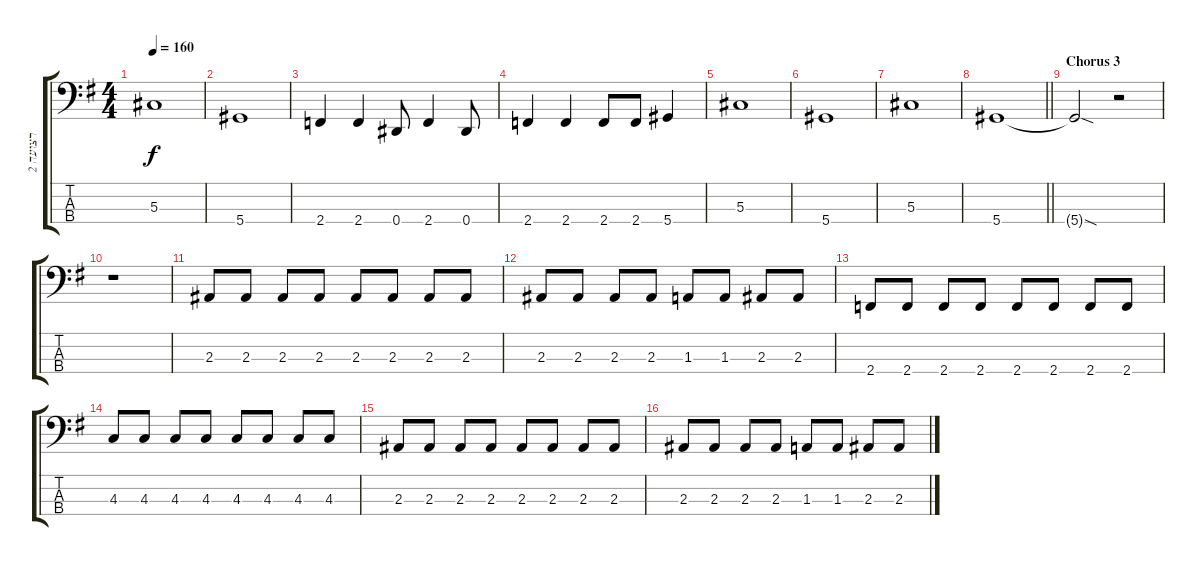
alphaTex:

\track ("רצועה 2" "רצועה 2") {instrument electricbassfinger}
\staff {score tabs}
\tuning (Gb2 Db2 Ab1 Eb1) {hide}
\ts (4 4)
\tempo 160
\clef f4
\ks eminor
5.3.1{dy f} |
5.4.1 |
2.4.4 2.4.4 0.4.8 2.4.4 0.4.8 |
2.4.4 2.4.4 2.4.8 2.4.8 5.4.4 |
5.3.1 |
5.4.1 |
5.3.1 |
\barLineRight lightlight
5.4.1 |
\section ("" "Chorus 3")
5.4{sod t}.2 r.2 |
r.1 |
2.3.8 2.3.8 2.3.8 2.3.8 2.3.8 2.3.8 2.3.8 2.3.8 |
2.3.8 2.3.8 2.3.8 2.3.8 1.3.8 1.3.8 2.3.8 2.3.8 |
2.4.8 2.4.8 2.4.8 2.4.8 2.4.8 2.4.8 2.4.8 2.4.8 |
4.3.8 4.3.8 4.3.8 4.3.8 4.3.8 4.3.8 4.3.8 4.3.8 |
2.3.8 2.3.8 2.3.8 2.3.8 2.3.8 2.3.8 2.3.8 2.3.8 |
2.3.8 2.3.8 2.3.8 2.3.8 1.3.8 1.3.8 2.3.8 2.3.8
